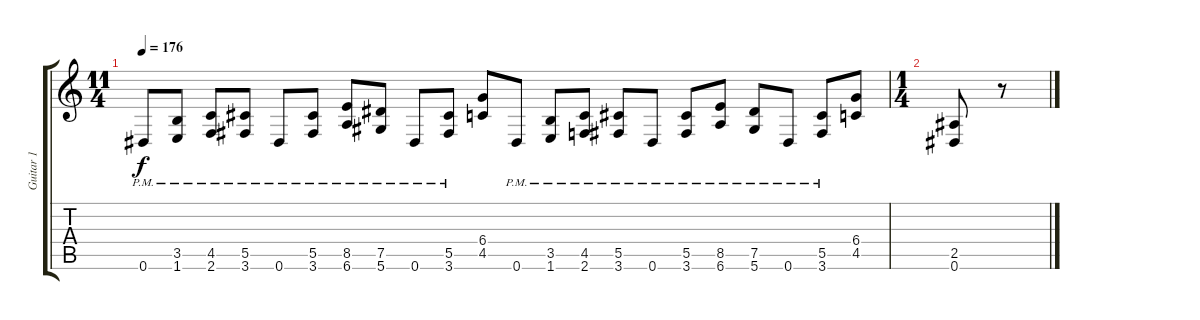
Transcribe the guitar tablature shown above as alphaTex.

\track ("Guitar 1" "Guitar 1") {instrument distortionguitar}
\staff {score tabs}
\tuning (Eb4 Bb3 Gb3 Db3 Ab2 Eb2) {hide}
\ts (11 4)
\tempo 176
\clef g2
\ks c
0.6{pm}.8{dy f} (3.5 1.6{pm}).8 (4.5{pm} 2.6{pm}).8 (5.5{pm} 3.6{pm}).8 0.6{pm}.8 (5.5{pm} 3.6{pm}).8 (8.5{pm} 6.6{pm}).8 (7.5{pm} 5.6{pm}).8 0.6{pm}.8 (5.5{pm} 3.6{pm}).8 (6.4 4.5).8 0.6{pm}.8 (3.5 1.6{pm}).8 (4.5{pm} 2.6{pm}).8 (5.5{pm} 3.6{pm}).8 0.6{pm}.8 (5.5{pm} 3.6{pm}).8 (8.5{pm} 6.6{pm}).8 (7.5{pm} 5.6{pm}).8 0.6{pm}.8 (5.5{pm} 3.6{pm}).8 (6.4 4.5).8 |
\ts (1 4)
(2.5 0.6).8 r.8
